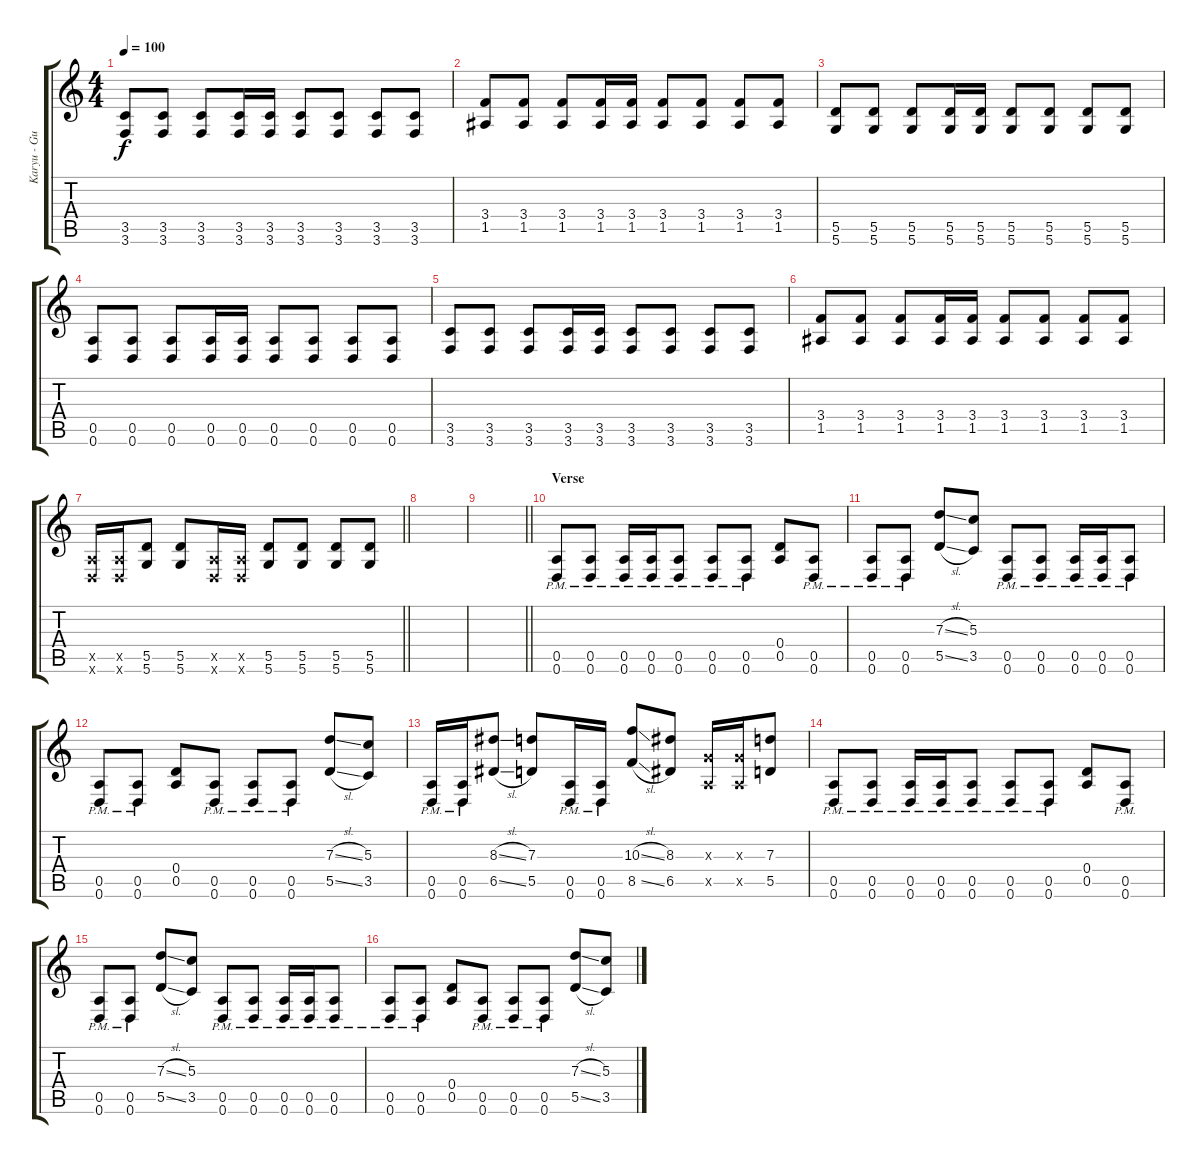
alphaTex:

\track ("Karyu - Guitar 2" "Karyu - Gu") {instrument distortionguitar}
\staff {score tabs}
\tuning (E4 B3 G3 D3 A2 D2) {hide}
\ts (4 4)
\tempo 100
\clef g2
\ks c
(3.5 3.6).8{dy f} (3.5 3.6).8 (3.5 3.6).8 (3.5 3.6).16 (3.5 3.6).16 (3.5 3.6).8 (3.5 3.6).8 (3.5 3.6).8 (3.5 3.6).8 |
(3.4 1.5).8 (3.4 1.5).8 (3.4 1.5).8 (3.4 1.5).16 (3.4 1.5).16 (3.4 1.5).8 (3.4 1.5).8 (3.4 1.5).8 (3.4 1.5).8 |
(5.5 5.6).8 (5.5 5.6).8 (5.5 5.6).8 (5.5 5.6).16 (5.5 5.6).16 (5.5 5.6).8 (5.5 5.6).8 (5.5 5.6).8 (5.5 5.6).8 |
(0.5 0.6).8 (0.5 0.6).8 (0.5 0.6).8 (0.5 0.6).16 (0.5 0.6).16 (0.5 0.6).8 (0.5 0.6).8 (0.5 0.6).8 (0.5 0.6).8 |
(3.5 3.6).8 (3.5 3.6).8 (3.5 3.6).8 (3.5 3.6).16 (3.5 3.6).16 (3.5 3.6).8 (3.5 3.6).8 (3.5 3.6).8 (3.5 3.6).8 |
(3.4 1.5).8 (3.4 1.5).8 (3.4 1.5).8 (3.4 1.5).16 (3.4 1.5).16 (3.4 1.5).8 (3.4 1.5).8 (3.4 1.5).8 (3.4 1.5).8 |
\barLineRight lightlight
(0.5{x} 0.6{x}).16 (0.5{x} 0.6{x}).16 (5.5 5.6).8 (5.5 5.6).8 (0.5{x} 0.6{x}).16 (0.5{x} 0.6{x}).16 (5.5 5.6).8 (5.5 5.6).8 (5.5 5.6).8 (5.5 5.6).8 |
|
\barLineRight lightlight
|
\section ("" "Verse")
(0.5{pm} 0.6{pm}).8 (0.5{pm} 0.6{pm}).8 (0.5{pm} 0.6{pm}).16 (0.5{pm} 0.6{pm}).16 (0.5{pm} 0.6{pm}).8 (0.5{pm} 0.6{pm}).8 (0.5{pm} 0.6{pm}).8 (0.4 0.5).8 (0.5{pm} 0.6{pm}).8 |
(0.5{pm} 0.6{pm}).8 (0.5{pm} 0.6{pm}).8 (7.3{sl} 5.5{sl}).8 (5.3 3.5).8 (0.5{pm} 0.6{pm}).8 (0.5{pm} 0.6{pm}).8 (0.5{pm} 0.6{pm}).16 (0.5{pm} 0.6{pm}).16 (0.5{pm} 0.6{pm}).8 |
(0.5{pm} 0.6{pm}).8 (0.5{pm} 0.6{pm}).8 (0.4 0.5).8 (0.5{pm} 0.6{pm}).8 (0.5{pm} 0.6{pm}).8 (0.5{pm} 0.6{pm}).8 (7.3{sl} 5.5{sl}).8 (5.3 3.5).8 |
(0.5{pm} 0.6{pm}).16 (0.5{pm} 0.6{pm}).16 (8.3{sl} 6.5{sl}).8 (7.3 5.5).8 (0.5{pm} 0.6{pm}).16 (0.5{pm} 0.6{pm}).16 (10.3{sl} 8.5{sl}).8 (8.3 6.5).8 (0.3{x} 0.5{x}).16 (0.3{x} 0.5{x}).16 (7.3 5.5).8 |
(0.5{pm} 0.6{pm}).8 (0.5{pm} 0.6{pm}).8 (0.5{pm} 0.6{pm}).16 (0.5{pm} 0.6{pm}).16 (0.5{pm} 0.6{pm}).8 (0.5{pm} 0.6{pm}).8 (0.5{pm} 0.6{pm}).8 (0.4 0.5).8 (0.5{pm} 0.6{pm}).8 |
(0.5{pm} 0.6{pm}).8 (0.5{pm} 0.6{pm}).8 (7.3{sl} 5.5{sl}).8 (5.3 3.5).8 (0.5{pm} 0.6{pm}).8 (0.5{pm} 0.6{pm}).8 (0.5{pm} 0.6{pm}).16 (0.5{pm} 0.6{pm}).16 (0.5{pm} 0.6{pm}).8 |
(0.5{pm} 0.6{pm}).8 (0.5{pm} 0.6{pm}).8 (0.4 0.5).8 (0.5{pm} 0.6{pm}).8 (0.5{pm} 0.6{pm}).8 (0.5{pm} 0.6{pm}).8 (7.3{sl} 5.5{sl}).8 (5.3 3.5).8
